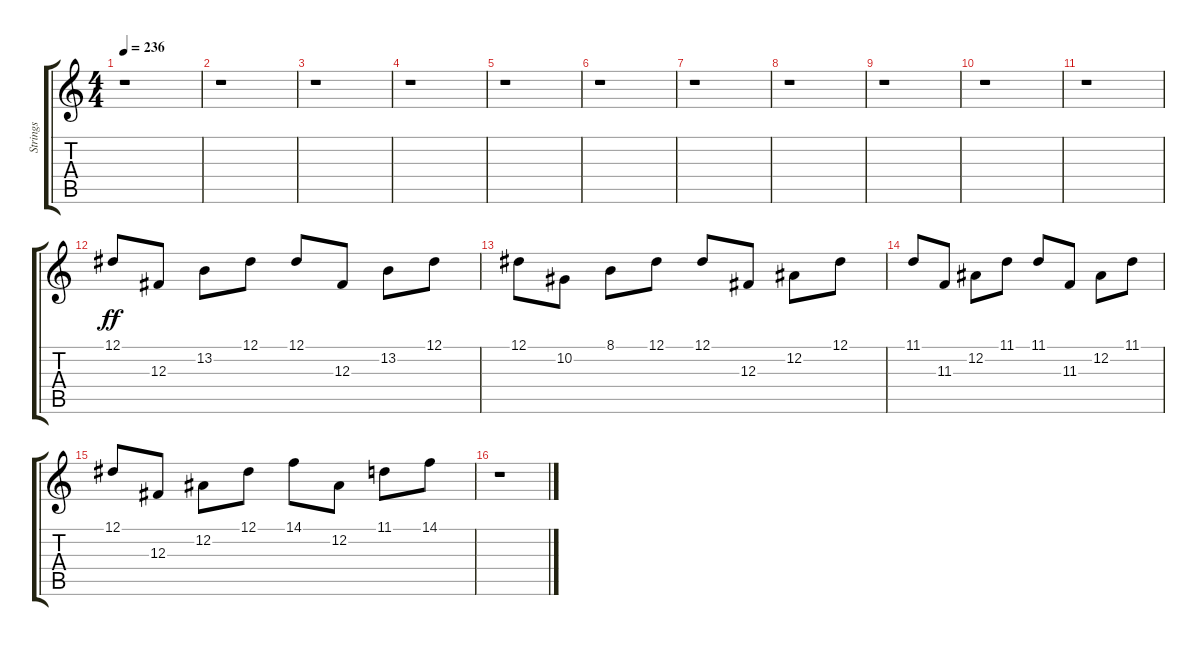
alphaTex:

\track ("Strings" "Strings") {instrument synthstrings1}
\staff {score tabs}
\tuning (Eb4 Bb3 Gb3 Db3 Ab2 Eb2) {hide}
\ts (4 4)
\tempo 236
\clef g2
\ks c
r.1{dy ff} |
r.1 |
r.1 |
r.1 |
r.1 |
r.1 |
r.1 |
r.1 |
r.1 |
r.1 |
r.1 |
12.1.8 12.3.8 13.2.8 12.1.8 12.1.8 12.3.8 13.2.8 12.1.8 |
12.1.8 10.2.8 8.1.8 12.1.8 12.1.8 12.3.8 12.2.8 12.1.8 |
11.1.8 11.3.8 12.2.8 11.1.8 11.1.8 11.3.8 12.2.8 11.1.8 |
12.1.8 12.3.8 12.2.8 12.1.8 14.1.8 12.2.8 11.1.8 14.1.8 |
r.1
